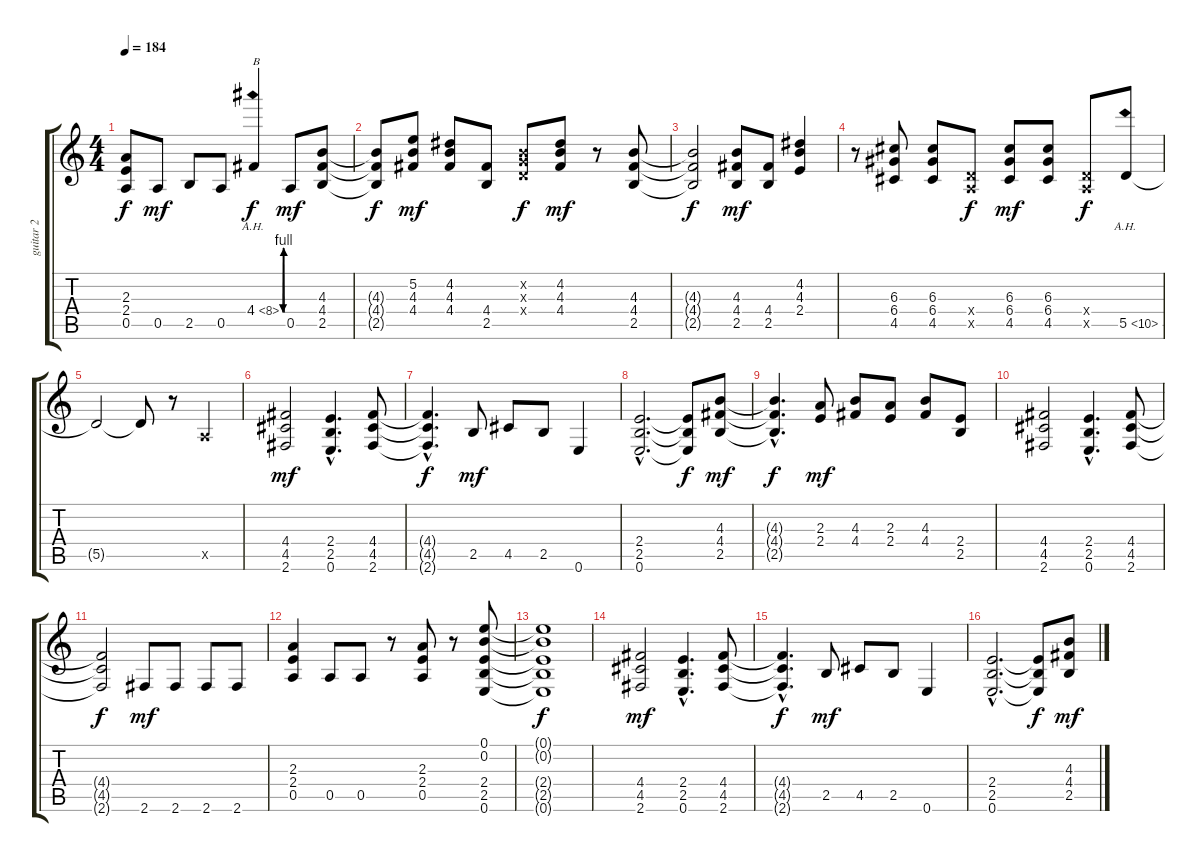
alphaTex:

\track ("guitar 2" "guitar 2") {instrument distortionguitar}
\staff {score tabs}
\tuning (E4 B3 G3 D3 A2 E2) {hide}
\ts (4 4)
\tempo 184
\clef g2
\ks c
(2.3{t} 2.4{t} 0.5{t}).8{dy f} 0.5.8{dy mf} 2.5.8 0.5.8 4.4{be (custom 0 0 15 4 30 4 45 0 60 0) ah 4}.4{txt "B" dy f} 0.5.8{dy mf} (4.3 4.4 2.5).8 |
(4.3{t} 4.4{t} 2.5{t}).8{dy f} (5.2 4.3 4.4).8{dy mf} (4.2 4.3 4.4).8 (4.4 2.5).8 (0.2{x} 0.3{x} 0.4{x}).8{dy f} (4.2 4.3 4.4).8{dy mf} r.8 (4.3 4.4 2.5).8 |
(4.3{t} 4.4{t} 2.5{t}).2{dy f} (4.3 4.4 2.5).8{dy mf} (4.4 2.5).8 (4.2 4.3 2.4).4 |
r.8 (6.3 6.4 4.5).8 (6.3 6.4 4.5).8 (0.4{x} 0.5{x}).8{dy f} (6.3 6.4 4.5).8{dy mf} (6.3 6.4 4.5).8 (0.4{x} 0.5{x}).8{dy f} 5.5{ah 5}.8 |
5.5{t}.2 5.5{t}.8 r.8 0.5{x}.4 |
(4.4 4.5 2.6).2{dy mf} (2.4{hac} 2.5{hac} 0.6{hac}).4{d} (4.4 4.5 2.6).8 |
(4.4{hac t} 4.5{hac t} 2.6{hac t}).4{d dy f} 2.5.8{dy mf} 4.5.8 2.5.8 0.6.4 |
(2.4{hac} 2.5{hac} 0.6{hac}).2{d} (2.4{t} 2.5{t} 0.6{t}).8{dy f} (4.3 4.4 2.5).8{dy mf} |
(4.3{hac t} 4.4{hac t} 2.5{hac t}).4{d dy f} (2.3 2.4).8{dy mf} (4.3 4.4).8 (2.3 2.4).8 (4.3 4.4).8 (2.4 2.5).8 |
(4.4 4.5 2.6).2 (2.4{hac} 2.5{hac} 0.6{hac}).4{d} (4.4 4.5 2.6).8 |
(4.4{t} 4.5{t} 2.6{t}).2{dy f} 2.6.8{dy mf} 2.6.8 2.6.8 2.6.8 |
(2.3 2.4 0.5).4 0.5.8 0.5.8 r.8 (2.3 2.4 0.5).8 r.8 (0.1 0.2 2.4 2.5 0.6).8 |
(0.1{t} 0.2{t} 2.4{t} 2.5{t} 0.6{t}).1{dy f} |
(4.4 4.5 2.6).2{dy mf} (2.4{hac} 2.5{hac} 0.6{hac}).4{d} (4.4 4.5 2.6).8 |
(4.4{hac t} 4.5{hac t} 2.6{hac t}).4{d dy f} 2.5.8{dy mf} 4.5.8 2.5.8 0.6.4 |
(2.4{hac} 2.5{hac} 0.6{hac}).2{d} (2.4{t} 2.5{t} 0.6{t}).8{dy f} (4.3 4.4 2.5).8{dy mf}
